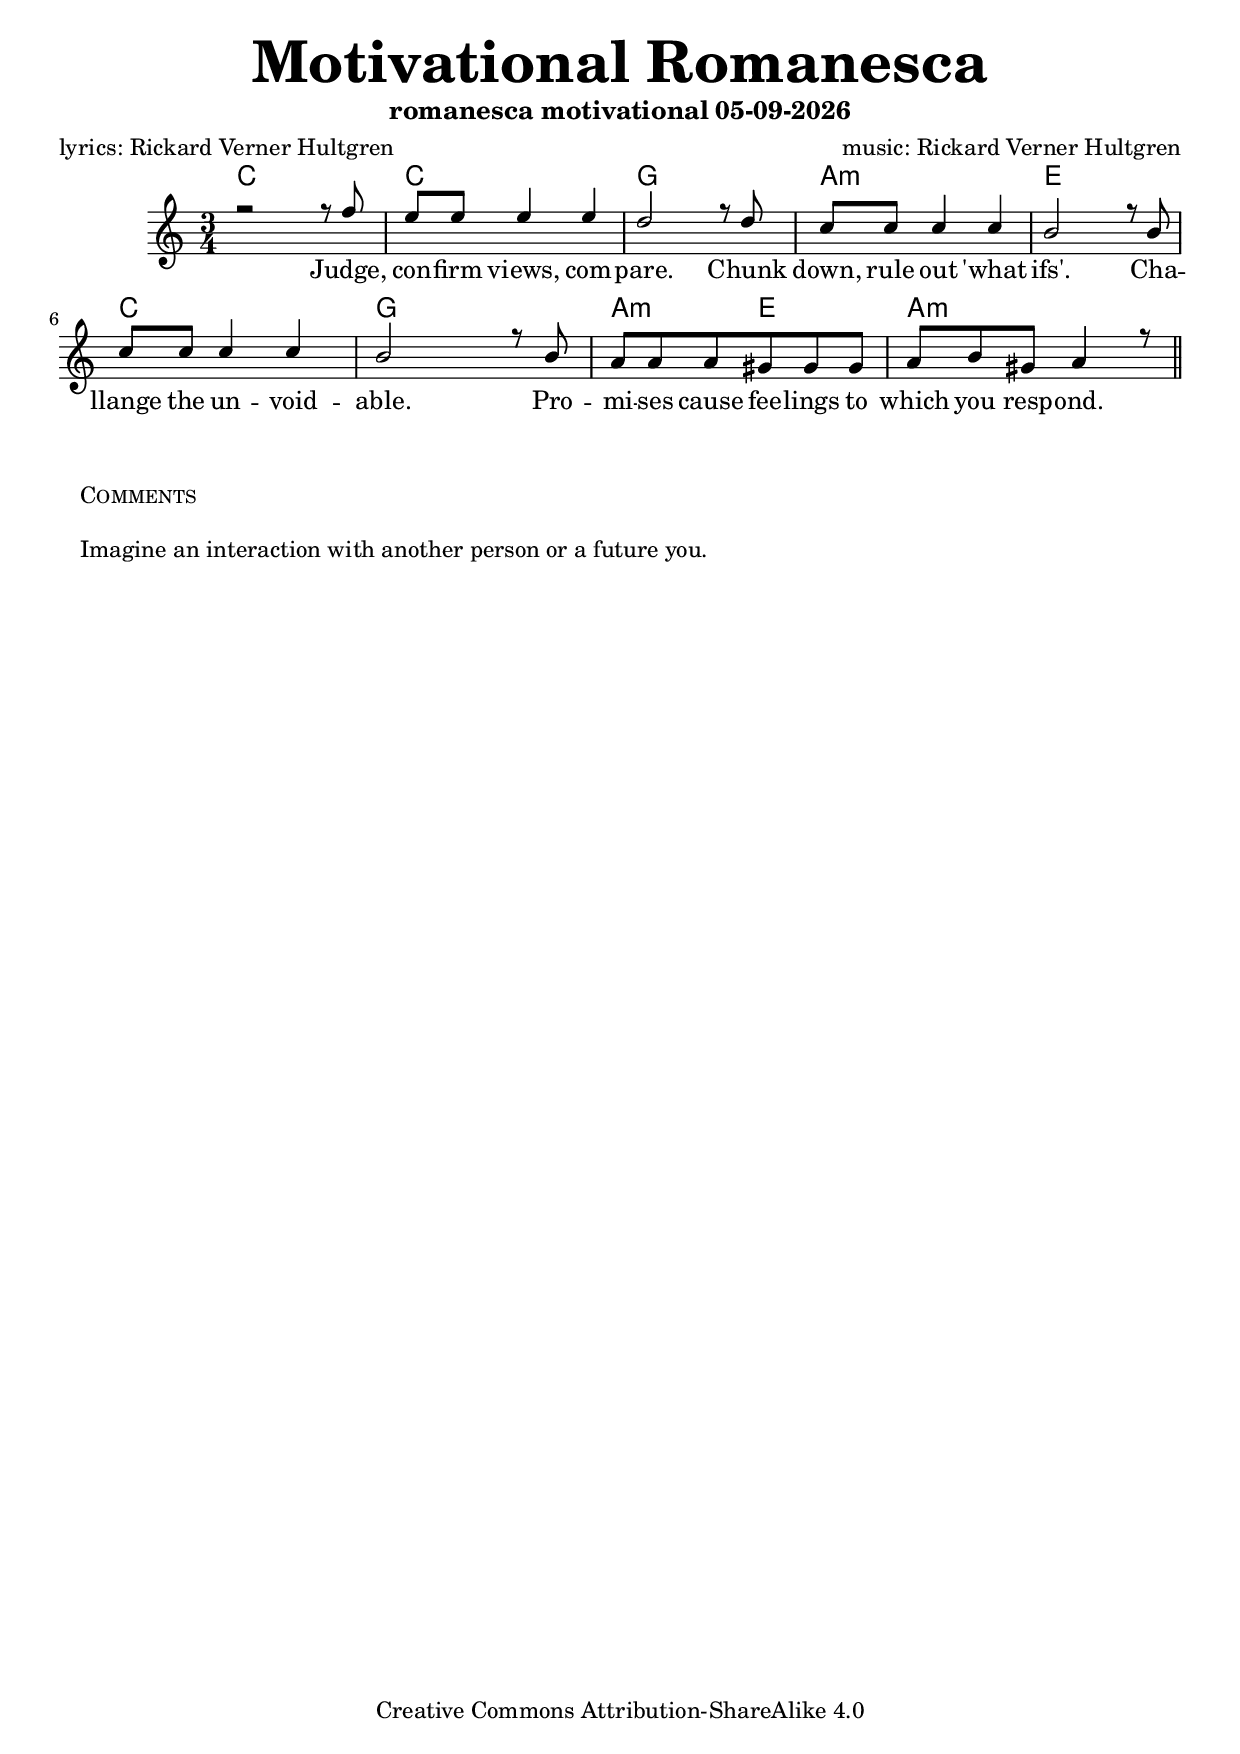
%%
%%Copyright 2018 Rickard Verner Hultgren
%%Redistribution and use in source and binary forms, with or without modification, are permitted provided that the following conditions are met:
%%1. Redistributions of source code must retain the above copyright notice, this list of conditions and the following disclaimer.
%%2. Redistributions in binary form must reproduce the above copyright notice, this list of conditions and the following disclaimer in the documentation and/or other materials provided with the distribution.
%%THIS SOFTWARE IS PROVIDED BY THE COPYRIGHT HOLDERS AND CONTRIBUTORS "AS IS" AND ANY EXPRESS OR IMPLIED WARRANTIES, INCLUDING, BUT NOT LIMITED TO, THE IMPLIED WARRANTIES OF MERCHANTABILITY AND FITNESS FOR A PARTICULAR PURPOSE ARE DISCLAIMED. IN NO EVENT SHALL THE COPYRIGHT HOLDER OR CONTRIBUTORS BE LIABLE FOR ANY DIRECT, INDIRECT, INCIDENTAL, SPECIAL, EXEMPLARY, OR CONSEQUENTIAL DAMAGES (INCLUDING, BUT NOT LIMITED TO, PROCUREMENT OF SUBSTITUTE GOODS OR SERVICES; LOSS OF USE, DATA, OR PROFITS; OR BUSINESS INTERRUPTION) HOWEVER CAUSED AND ON ANY THEORY OF LIABILITY, WHETHER IN CONTRACT, STRICT LIABILITY, OR TORT (INCLUDING NEGLIGENCE OR OTHERWISE) ARISING IN ANY WAY OUT OF THE USE OF THIS SOFTWARE, EVEN IF ADVISED OF THE POSSIBILITY OF SUCH DAMAGE.


\version "2.18.2"
 
%%\include "svenska.ly"
%%\include "english.ly"

swing = \mark \markup { 
  \line \general-align #Y #DOWN { 
  \score { \new Staff \with {
    fontSize = #-2
    \override StaffSymbol #'line-count = #0 
    \override VerticalAxisGroup #'Y-extent = #'(0 . 0)
  }
  \relative { 
    \stemUp 
    \override Score.SpacingSpanner 
      #'common-shortest-duration = #(ly:make-moment 3 16)
    \override Beam #'positions = #'(2.5 . 2.5)
  }}
  
  }
}

date = #(strftime "%d-%m-%Y" (localtime (current-time)))

italic = {
  \override Lyrics.LyricText.font-shape = #'italic
  
}

bold = {

  \override Lyrics.LyricText.font-series = #'bold
}

normal = {
  \revert Lyrics.LyricText.font-shape
  \revert Lyrics.LyricText.font-series
}


\header {
  title = \markup {  \fontsize #4"Motivational Romanesca"}
  subtitle = \markup {  "romanesca motivational" \date }
  poet = "lyrics: Rickard Verner Hultgren"
  composer = "music: Rickard Verner Hultgren"
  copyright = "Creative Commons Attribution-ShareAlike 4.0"
}

keyTime = { \key c \major \time 3/4 }
ManualOneVoiceOneMusic = \relative c' {

      
  		%r2 r4 r8 d'8
  		r2 r8 f'8
  		e8 e e4 e4  
  		d2 r8 d8
                c8 c8 c4 c
                b2 r8 b8
                %b2 r8 b8
		c8 c8 c4 c
		%b2.
		b2 r8 b8
		a8 a a gis gis gis
                a b gis a4 r8 ||

        	
		
}


ManualTwoTwoMusic = \relative c {
 <b d f g>1 <c d f a >1  <c e g>1 <b d f g>1 <c e g>1 <c e g>1 <c e g>1 <c e g>1 <c d f a>1 <c d f a>1 <c e g>1 <c e g>1 \bar ":|"
}



\layout {
  \context {
    \Score
    proportionalNotationDuration = #(ly:make-moment 1 4)
    
  }
}

\score {
  <<  % PianoStaff and Pedal Staff must be simultaneous
    \new PianoStaff <<
      \chords { c2. c2. g2. a2.:m e2. c2. g2. a4.:m e4. a2.:m}
      \new Staff = "ManualOne" <<
\textLengthOn
s1*6^\markup {  }
\keyTime  % set key and time signature
        \clef "treble"
        \new Voice {
          \swing
          \voiceOne
         
          \ManualOneVoiceOneMusic
          \bar "||"
        }
        \addlyrics {
        Judge, con -- firm views, com -- pare. Chunk down, rule out 'what ifs'.   Cha -- llange the un -- void -- able.    Pro -- mi -- ses cause fee -- lings to which you resp -- ond.
        Si -- tu -- a -- tion of now. Con -- fir -- ma -- tion of views. How to make an imp -- act? Pro -- mi -- ses cause fee -- lings to which you resp -- ond.
        What I praise and blame, de -- ter -- mines the fair roles. See dares, mu -- tua -- lize, and re -- ass -- ay what to do first.
        [Name]'s role is to ---. The fair goal is to ---. Cre -- ate a win win game. Re -- ass -- ay what to do first.
        } 
      >>  % end ManualOne Staff context
      %%\new Staff = "ManualTwo" \with {

      
      %%} <<
      %%  \keyTime
      %%  \clef "bass"
      %%  \new Voice {
      %%    \ManualTwoTwoMusic
      %%   \bar "||"
      %%  }
       
      %%>>   % end ManualTwo Staff context
      
    >>
>>    
\layout {}
\midi {\tempo 4 = 90}
}
    
    




#(define-markup-list-command (paragraph layout props args) (markup-list?)
  (interpret-markup-list layout props
   (make-justified-lines-markup-list (cons (make-hspace-markup 2) args))))

\markuplist {
    \vspace #2
    \paragraph { \smallCaps{Comments}}
    \vspace #.75
    \paragraph {Imagine an interaction with another person or a future you.}
  }
